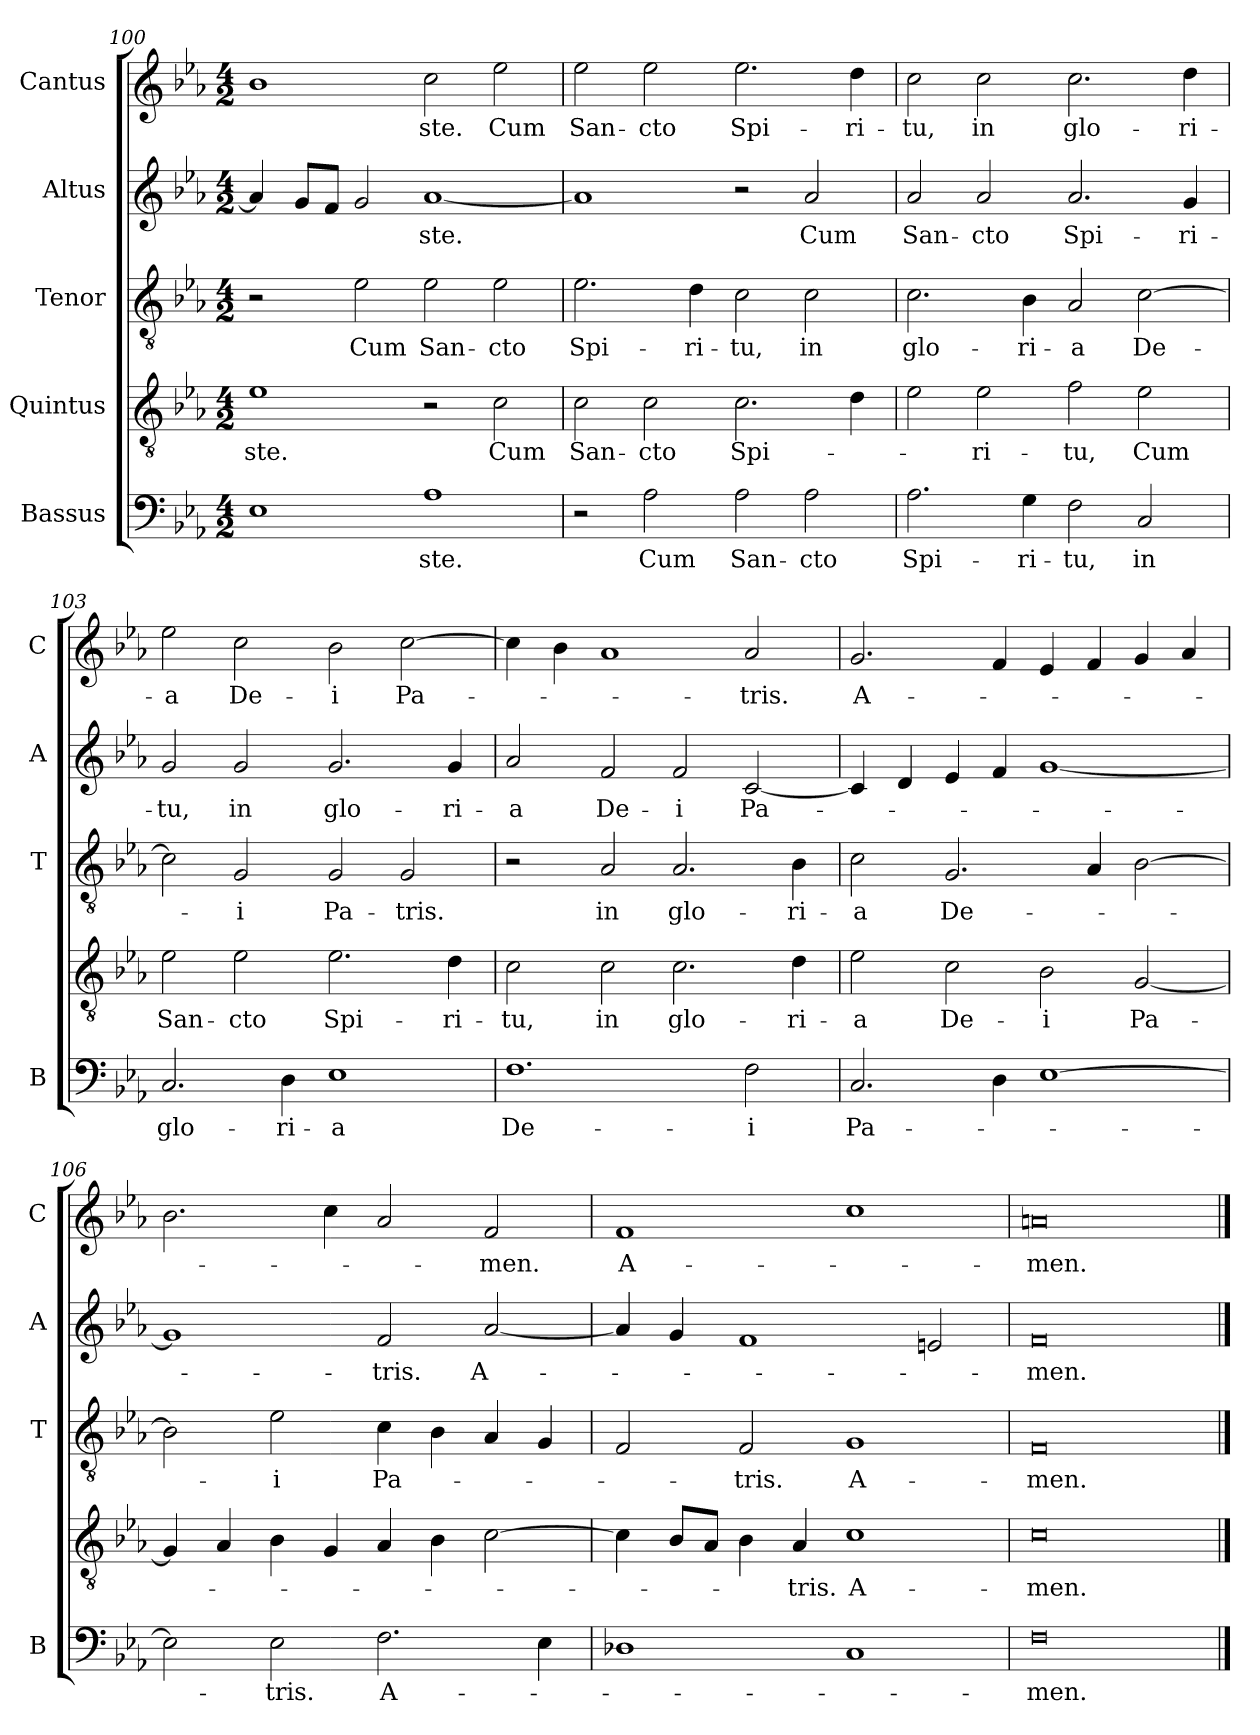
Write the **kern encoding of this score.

**kern	**text	**kern	**text	**kern	**text	**kern	**text	**kern	**text
*part5	*part5	*part4	*part4	*part3	*part3	*part2	*part2	*part1	*part1
*staff5	*staff5	*staff4	*staff4	*staff3	*staff3	*staff2	*staff2	*staff1	*staff1
*I"Bassus	*	*I"Quintus	*	*I"Tenor	*	*I"Altus	*	*I"Cantus	*
*I'B	*	*	*	*I'T	*	*I'A	*	*I'C	*
!!LO:LB:g=z
*clefF4	*	*clefGv2	*	*clefGv2	*	*clefG2	*	*clefG2	*
*k[b-e-a-]	*	*k[b-e-a-]	*	*k[b-e-a-]	*	*k[b-e-a-]	*	*k[b-e-a-]	*
*E-:	*	*E-:	*	*E-:	*	*E-:	*	*E-:	*
*M4/2	*	*M4/2	*	*M4/2	*	*M4/2	*	*M4/2	*
=100	=100	=100	=100	=100	=100	=100	=100	=100	=100
!	!	!	!LO:LY:b	!	!	!	!	!	!
1E-	.	1e-	-ste.	2r	.	4a-/]	.	1b-	.
.	.	.	.	.	.	8g/L	.	.	.
.	.	.	.	.	.	8f/J	.	.	.
!	!	!	!	!	!LO:LY:b	!	!	!	!
.	.	.	.	2e-\	Cum	2g/	.	.	.
!	!LO:LY:b	!	!	!	!LO:LY:b	!	!LO:LY:b	!	!LO:LY:b
1A-	-ste.	2r	.	2e-\	San-	[1a-	-ste.	2cc\	-ste.
!	!	!	!LO:LY:b	!	!LO:LY:b	!	!	!	!LO:LY:b
.	.	2c\	Cum	2e-\	-cto	.	.	2ee-\	Cum
=101	=101	=101	=101	=101	=101	=101	=101	=101	=101
!	!	!	!LO:LY:b	!	!LO:LY:b	!	!	!	!LO:LY:b
2r	.	2c\	San-	2.e-\	Spi-	1a-]	.	2ee-\	San-
!	!LO:LY:b	!	!LO:LY:b	!	!	!	!	!	!LO:LY:b
2A-\	Cum	2c\	-cto	.	.	.	.	2ee-\	-cto
!	!	!	!	!	!LO:LY:b	!	!	!	!
.	.	.	.	4d\	-ri-	.	.	.	.
!	!LO:LY:b	!	!LO:LY:b	!	!LO:LY:b	!	!	!	!LO:LY:b
2A-\	San-	2.c\	Spi-	2c\	-tu,	2r	.	2.ee-\	Spi-
!	!LO:LY:b	!	!	!	!LO:LY:b	!	!LO:LY:b	!	!
2A-\	-cto	.	.	2c\	in	2a-/	Cum	.	.
!	!	!	!	!	!	!	!	!	!LO:LY:b
.	.	4d\	.	.	.	.	.	4dd\	-ri-
=102	=102	=102	=102	=102	=102	=102	=102	=102	=102
!	!LO:LY:b	!	!	!	!LO:LY:b	!	!LO:LY:b	!	!LO:LY:b
2.A-\	Spi-	2e-\	.	2.c\	glo-	2a-/	San-	2cc\	-tu,
!	!	!	!LO:LY:b	!	!	!	!LO:LY:b	!	!LO:LY:b
.	.	2e-\	-ri-	.	.	2a-/	-cto	2cc\	in
!	!LO:LY:b	!	!	!	!LO:LY:b	!	!	!	!
4G\	-ri-	.	.	4B-\	-ri-	.	.	.	.
!	!LO:LY:b	!	!LO:LY:b	!	!LO:LY:b	!	!LO:LY:b	!	!LO:LY:b
2F\	-tu,	2f\	-tu,	2A-/	-a	2.a-/	Spi-	2.cc\	glo-
!	!LO:LY:b	!	!LO:LY:b	!	!LO:LY:b	!	!	!	!
2C/	in	2e-\	Cum	[2c\	De-	.	.	.	.
!	!	!	!	!	!	!	!LO:LY:b	!	!LO:LY:b
.	.	.	.	.	.	4g/	-ri-	4dd\	-ri-
=103	=103	=103	=103	=103	=103	=103	=103	=103	=103
!	!LO:LY:b	!	!LO:LY:b	!	!	!	!LO:LY:b	!	!LO:LY:b
2.C/	glo-	2e-\	San-	2c\]	.	2g/	-tu,	2ee-\	-a
!	!	!	!LO:LY:b	!	!LO:LY:b	!	!LO:LY:b	!	!LO:LY:b
.	.	2e-\	-cto	2G/	-i	2g/	in	2cc\	De-
!	!LO:LY:b	!	!	!	!	!	!	!	!
4D\	-ri-	.	.	.	.	.	.	.	.
!	!LO:LY:b	!	!LO:LY:b	!	!LO:LY:b	!	!LO:LY:b	!	!LO:LY:b
1E-	-a	2.e-\	Spi-	2G/	Pa-	2.g/	glo-	2b-\	-i
!	!	!	!	!	!LO:LY:b	!	!	!	!LO:LY:b
.	.	.	.	2G/	-tris.	.	.	[2cc\	Pa-
!	!	!	!LO:LY:b	!	!	!	!LO:LY:b	!	!
.	.	4d\	-ri-	.	.	4g/	-ri-	.	.
!!LO:LB:g=z
=104	=104	=104	=104	=104	=104	=104	=104	=104	=104
!	!LO:LY:b	!	!LO:LY:b	!	!	!	!LO:LY:b	!	!
1.F	De-	2c\	-tu,	2r	.	2a-/	-a	4cc\]	.
.	.	.	.	.	.	.	.	4b-\	.
!	!	!	!LO:LY:b	!	!LO:LY:b	!	!LO:LY:b	!	!
.	.	2c\	in	2A-/	in	2f/	De-	1a-	.
!	!	!	!LO:LY:b	!	!LO:LY:b	!	!LO:LY:b	!	!
.	.	2.c\	glo-	2.A-/	glo-	2f/	-i	.	.
!	!LO:LY:b	!	!	!	!	!	!LO:LY:b	!	!LO:LY:b
2F\	-i	.	.	.	.	[2c/	Pa-	2a-/	-tris.
!	!	!	!LO:LY:b	!	!LO:LY:b	!	!	!	!
.	.	4d\	-ri-	4B-\	-ri-	.	.	.	.
=105	=105	=105	=105	=105	=105	=105	=105	=105	=105
!	!LO:LY:b	!	!LO:LY:b	!	!LO:LY:b	!	!	!	!LO:LY:b
2.C/	Pa-	2e-\	-a	2c\	-a	4c/]	.	2.g/	A-
.	.	.	.	.	.	4d/	.	.	.
!	!	!	!LO:LY:b	!	!LO:LY:b	!	!	!	!
.	.	2c\	De-	2.G/	De-	4e-/	.	.	.
4D\	.	.	.	.	.	4f/	.	4f/	.
!	!	!	!LO:LY:b	!	!	!	!	!	!
[1E-	.	2B-\	-i	.	.	[1g	.	4e-/	.
.	.	.	.	4A-/	.	.	.	4f/	.
!	!	!	!LO:LY:b	!	!	!	!	!	!
.	.	[2G/	Pa-	[2B-\	.	.	.	4g/	.
.	.	.	.	.	.	.	.	4a-/	.
=106	=106	=106	=106	=106	=106	=106	=106	=106	=106
2E-\]	.	4G/]	.	2B-\]	.	1g]	.	2.b-\	.
.	.	4A-/	.	.	.	.	.	.	.
!	!LO:LY:b	!	!	!	!LO:LY:b	!	!	!	!
2E-\	-tris.	4B-\	.	2e-\	-i	.	.	.	.
.	.	4G/	.	.	.	.	.	4cc\	.
!	!LO:LY:b	!	!	!	!LO:LY:b	!	!LO:LY:b	!	!
2.F\	A-	4A-/	.	4c\	Pa-	2f/	-tris.	2a-/	.
.	.	4B-\	.	4B-\	.	.	.	.	.
!	!	!	!	!	!	!	!LO:LY:b	!	!LO:LY:b
.	.	[2c\	.	4A-/	.	[2a-/	A-	2f/	-men.
4E-\	.	.	.	4G/	.	.	.	.	.
=107	=107	=107	=107	=107	=107	=107	=107	=107	=107
!	!	!	!	!	!	!	!	!	!LO:LY:b
1D-X	.	4c\]	.	2F/	.	4a-/]	.	1f	A-
.	.	8B-/L	.	.	.	4g/	.	.	.
.	.	8A-/J	.	.	.	.	.	.	.
!	!	!	!	!	!LO:LY:b	!	!	!	!
.	.	4B-\	.	2F/	-tris.	1f	.	.	.
!	!	!	!LO:LY:b	!	!	!	!	!	!
.	.	4A-/	-tris.	.	.	.	.	.	.
!	!	!	!LO:LY:b	!	!LO:LY:b	!	!	!	!
1C	.	1c	A-	1G	A-	.	.	1cc	.
.	.	.	.	.	.	2en/	.	.	.
=108	=108	=108	=108	=108	=108	=108	=108	=108	=108
!	!LO:LY:b	!	!LO:LY:b	!	!LO:LY:b	!	!LO:LY:b	!	!LO:LY:b
0F	-men.	0c	-men.	0F	-men.	0f	-men.	0an	-men.
==	==	==	==	==	==	==	==	==	==
*-	*-	*-	*-	*-	*-	*-	*-	*-	*-
